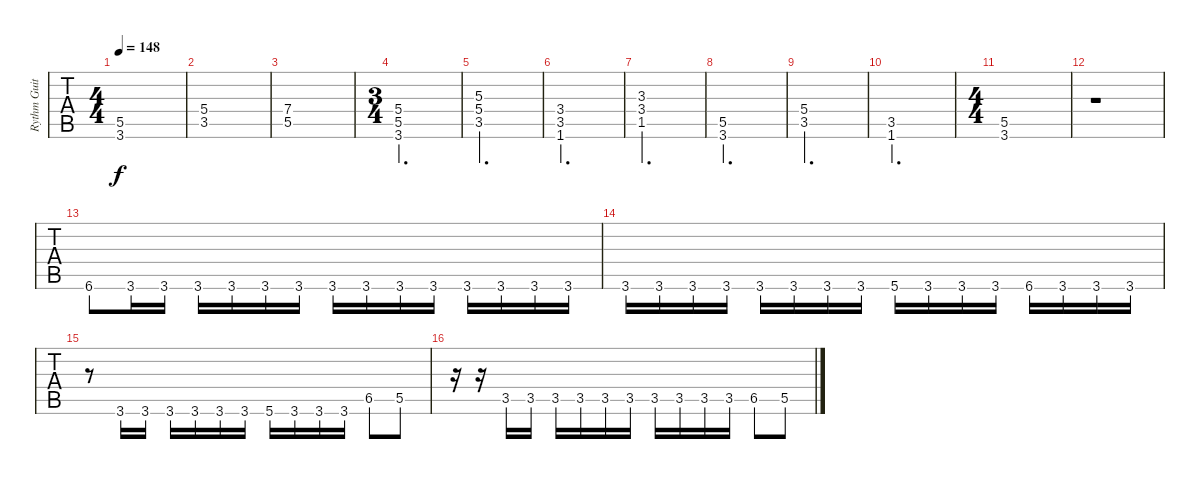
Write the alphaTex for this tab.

\track ("Rythm Guitar" "Rythm Guit") {instrument overdrivenguitar}
\staff {tabs}
\tuning (E4 B3 G3 D3 A2 E2) {hide}
\ts (4 4)
\tempo 148
\clef g2
\ks c
(5.5 3.6).1{dy f} |
(5.4 3.5).1 |
(7.4 5.5).1 |
\ts (3 4)
(5.4 5.5 3.6).2{d} |
(5.3 5.4 3.5).2{d} |
(3.4 3.5 1.6).2{d} |
(3.3 3.4 1.5).2{d} |
(5.5 3.6).2{d} |
(5.4 3.5).2{d} |
(3.5 1.6).2{d} |
\ts (4 4)
(5.5 3.6).1 |
r.1 |
6.6.8 3.6.16 3.6.16 3.6.16 3.6.16 3.6.16 3.6.16 3.6.16 3.6.16 3.6.16 3.6.16 3.6.16 3.6.16 3.6.16 3.6.16 |
3.6.16 3.6.16 3.6.16 3.6.16 3.6.16 3.6.16 3.6.16 3.6.16 5.6.16 3.6.16 3.6.16 3.6.16 6.6.16 3.6.16 3.6.16 3.6.16 |
r.8 3.6.16 3.6.16 3.6.16 3.6.16 3.6.16 3.6.16 5.6.16 3.6.16 3.6.16 3.6.16 6.5.8 5.5.8 |
r.16 r.16 3.5.16 3.5.16 3.5.16 3.5.16 3.5.16 3.5.16 3.5.16 3.5.16 3.5.16 3.5.16 6.5.8 5.5.8
